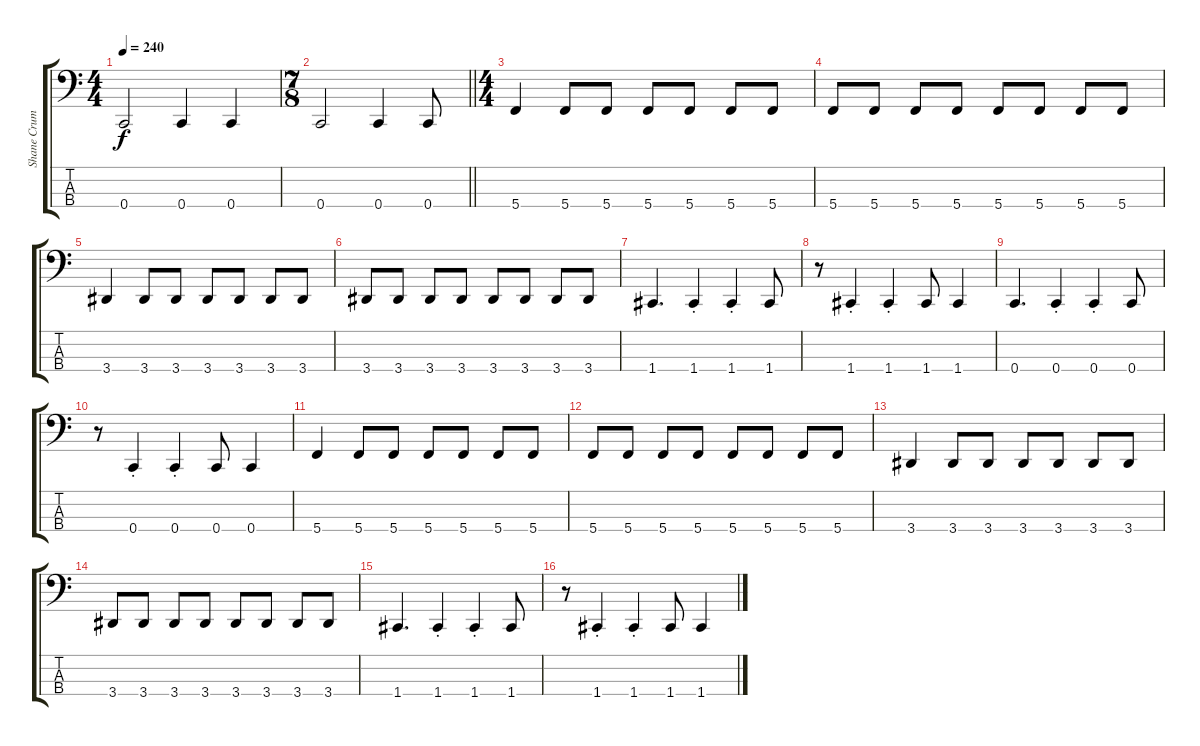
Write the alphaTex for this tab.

\track ("Shane Crump - Bass" "Shane Crum") {instrument electricbassfinger}
\staff {score tabs}
\tuning (F2 C2 G1 C1) {hide}
\ts (4 4)
\tempo 240
\clef f4
\ks c
0.4.2{dy f} 0.4.4 0.4.4 |
\ts (7 8)
\barLineRight lightlight
0.4.2 0.4.4 0.4.8 |
\ts (4 4)
5.4.4 5.4.8 5.4.8 5.4.8 5.4.8 5.4.8 5.4.8 |
5.4.8 5.4.8 5.4.8 5.4.8 5.4.8 5.4.8 5.4.8 5.4.8 |
3.4.4 3.4.8 3.4.8 3.4.8 3.4.8 3.4.8 3.4.8 |
3.4.8 3.4.8 3.4.8 3.4.8 3.4.8 3.4.8 3.4.8 3.4.8 |
1.4.4{d} 1.4{st}.4 1.4{st}.4 1.4.8 |
r.8 1.4{st}.4 1.4{st}.4 1.4.8 1.4.4 |
0.4.4{d} 0.4{st}.4 0.4{st}.4 0.4.8 |
r.8 0.4{st}.4 0.4{st}.4 0.4.8 0.4.4 |
5.4.4 5.4.8 5.4.8 5.4.8 5.4.8 5.4.8 5.4.8 |
5.4.8 5.4.8 5.4.8 5.4.8 5.4.8 5.4.8 5.4.8 5.4.8 |
3.4.4 3.4.8 3.4.8 3.4.8 3.4.8 3.4.8 3.4.8 |
3.4.8 3.4.8 3.4.8 3.4.8 3.4.8 3.4.8 3.4.8 3.4.8 |
1.4.4{d} 1.4{st}.4 1.4{st}.4 1.4.8 |
r.8 1.4{st}.4 1.4{st}.4 1.4.8 1.4.4
